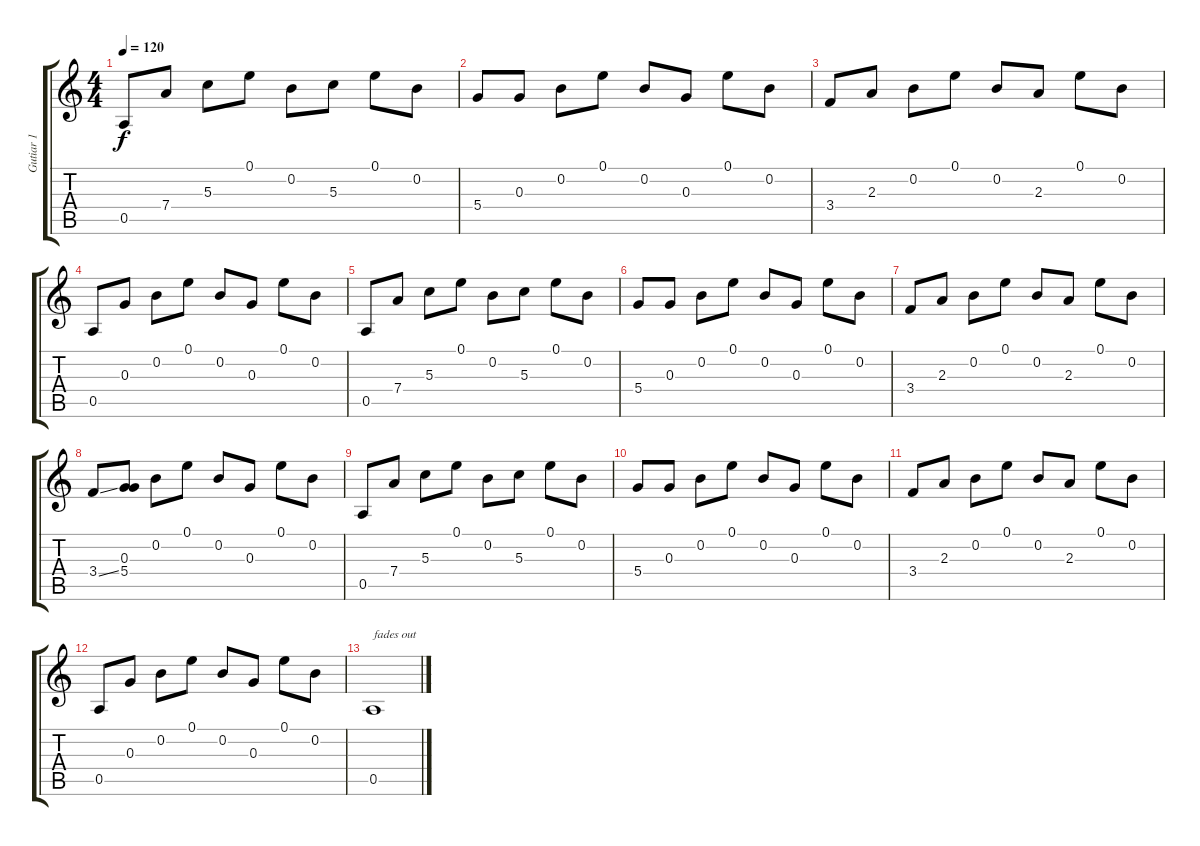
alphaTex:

\track ("Gutiar 1" "Gutiar 1") {instrument acousticguitarnylon}
\staff {score tabs}
\tuning (E4 B3 G3 D3 A2 E2) {hide}
\ts (4 4)
\tempo 120
\clef g2
\ks c
0.5.8{dy f} 7.4.8 5.3.8 0.1.8 0.2.8 5.3.8 0.1.8 0.2.8 |
5.4.8 0.3.8 0.2.8 0.1.8 0.2.8 0.3.8 0.1.8 0.2.8 |
3.4.8 2.3.8 0.2.8 0.1.8 0.2.8 2.3.8 0.1.8 0.2.8 |
0.5.8 0.3.8 0.2.8 0.1.8 0.2.8 0.3.8 0.1.8 0.2.8 |
0.5.8 7.4.8 5.3.8 0.1.8 0.2.8 5.3.8 0.1.8 0.2.8 |
5.4.8 0.3.8 0.2.8 0.1.8 0.2.8 0.3.8 0.1.8 0.2.8 |
3.4.8 2.3.8 0.2.8 0.1.8 0.2.8 2.3.8 0.1.8 0.2.8 |
3.4{ss}.8 (0.3 5.4).8 0.2.8 0.1.8 0.2.8 0.3.8 0.1.8 0.2.8 |
0.5.8 7.4.8 5.3.8 0.1.8 0.2.8 5.3.8 0.1.8 0.2.8 |
5.4.8 0.3.8 0.2.8 0.1.8 0.2.8 0.3.8 0.1.8 0.2.8 |
3.4.8 2.3.8 0.2.8 0.1.8 0.2.8 2.3.8 0.1.8 0.2.8 |
0.5.8 0.3.8 0.2.8 0.1.8 0.2.8 0.3.8 0.1.8 0.2.8 |
0.5.1{txt "fades out"}
